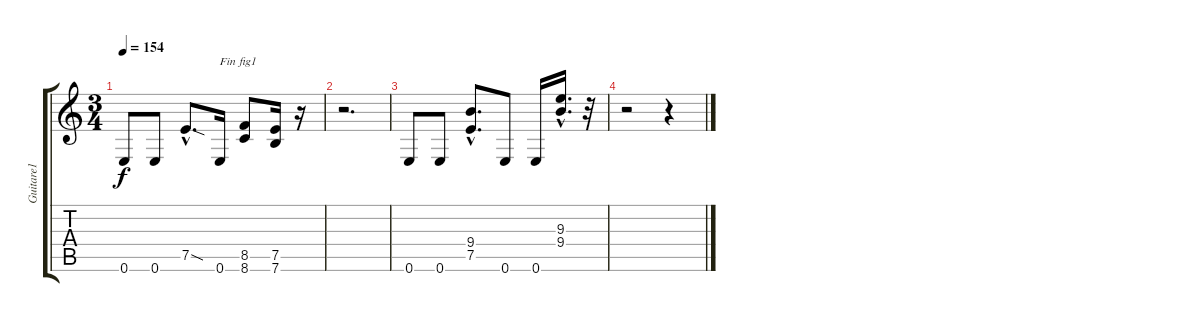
\track ("Guitare1" "Guitare1") {instrument overdrivenguitar}
\staff {score tabs}
\tuning (E4 B3 G3 D3 A2 E2) {hide}
\ts (3 4)
\tempo 154
\clef g2
\ks c
0.6.8{dy f} 0.6.8 7.5{sod hac}.8{d} 0.6.16{txt "Fin fig1"} (8.5 8.6).8 (7.5 7.6).16 r.16 |
r.2{d} |
0.6.8 0.6.8 (9.4{hac} 7.5{hac}).8{d} 0.6.8 0.6.16 (9.3{hac} 9.4{hac}).16{d} r.32 |
r.2 r.4
